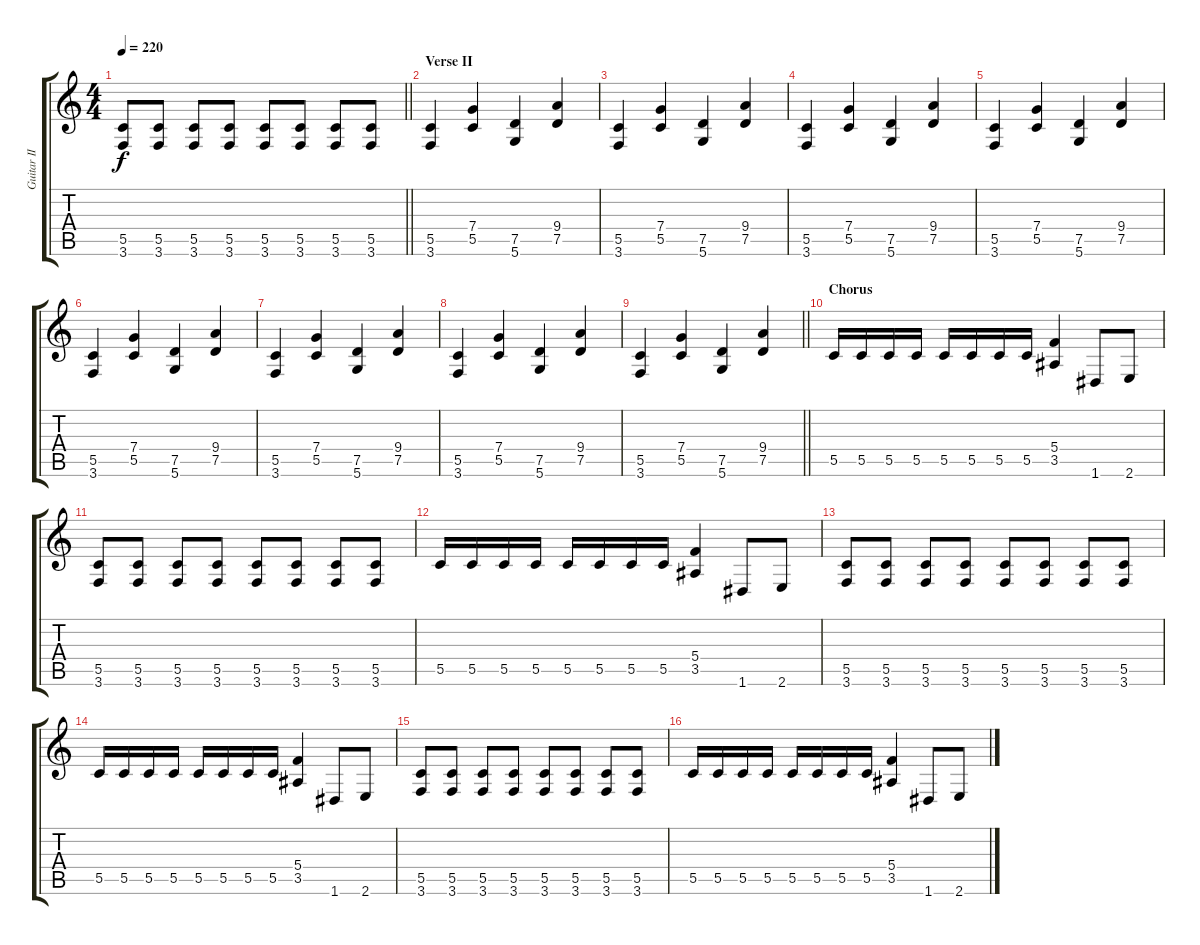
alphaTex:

\track ("Guitar II" "Guitar II") {instrument distortionguitar}
\staff {score tabs}
\tuning (D4 A3 F3 C3 G2 D2) {hide}
\ts (4 4)
\tempo 220
\clef g2
\barLineRight lightlight
\ks c
(5.5 3.6).8{dy f} (5.5 3.6).8 (5.5 3.6).8 (5.5 3.6).8 (5.5 3.6).8 (5.5 3.6).8 (5.5 3.6).8 (5.5 3.6).8 |
\section ("" "Verse II")
(5.5 3.6).4 (7.4 5.5).4 (7.5 5.6).4 (9.4 7.5).4 |
(5.5 3.6).4 (7.4 5.5).4 (7.5 5.6).4 (9.4 7.5).4 |
(5.5 3.6).4 (7.4 5.5).4 (7.5 5.6).4 (9.4 7.5).4 |
(5.5 3.6).4 (7.4 5.5).4 (7.5 5.6).4 (9.4 7.5).4 |
(5.5 3.6).4 (7.4 5.5).4 (7.5 5.6).4 (9.4 7.5).4 |
(5.5 3.6).4 (7.4 5.5).4 (7.5 5.6).4 (9.4 7.5).4 |
(5.5 3.6).4 (7.4 5.5).4 (7.5 5.6).4 (9.4 7.5).4 |
\barLineRight lightlight
(5.5 3.6).4 (7.4 5.5).4 (7.5 5.6).4 (9.4 7.5).4 |
\section ("" "Chorus")
5.5.16 5.5.16 5.5.16 5.5.16 5.5.16 5.5.16 5.5.16 5.5.16 (5.4 3.5).4 1.6.8 2.6.8 |
(5.5 3.6).8 (5.5 3.6).8 (5.5 3.6).8 (5.5 3.6).8 (5.5 3.6).8 (5.5 3.6).8 (5.5 3.6).8 (5.5 3.6).8 |
5.5.16 5.5.16 5.5.16 5.5.16 5.5.16 5.5.16 5.5.16 5.5.16 (5.4 3.5).4 1.6.8 2.6.8 |
(5.5 3.6).8 (5.5 3.6).8 (5.5 3.6).8 (5.5 3.6).8 (5.5 3.6).8 (5.5 3.6).8 (5.5 3.6).8 (5.5 3.6).8 |
5.5.16 5.5.16 5.5.16 5.5.16 5.5.16 5.5.16 5.5.16 5.5.16 (5.4 3.5).4 1.6.8 2.6.8 |
(5.5 3.6).8 (5.5 3.6).8 (5.5 3.6).8 (5.5 3.6).8 (5.5 3.6).8 (5.5 3.6).8 (5.5 3.6).8 (5.5 3.6).8 |
5.5.16 5.5.16 5.5.16 5.5.16 5.5.16 5.5.16 5.5.16 5.5.16 (5.4 3.5).4 1.6.8 2.6.8
